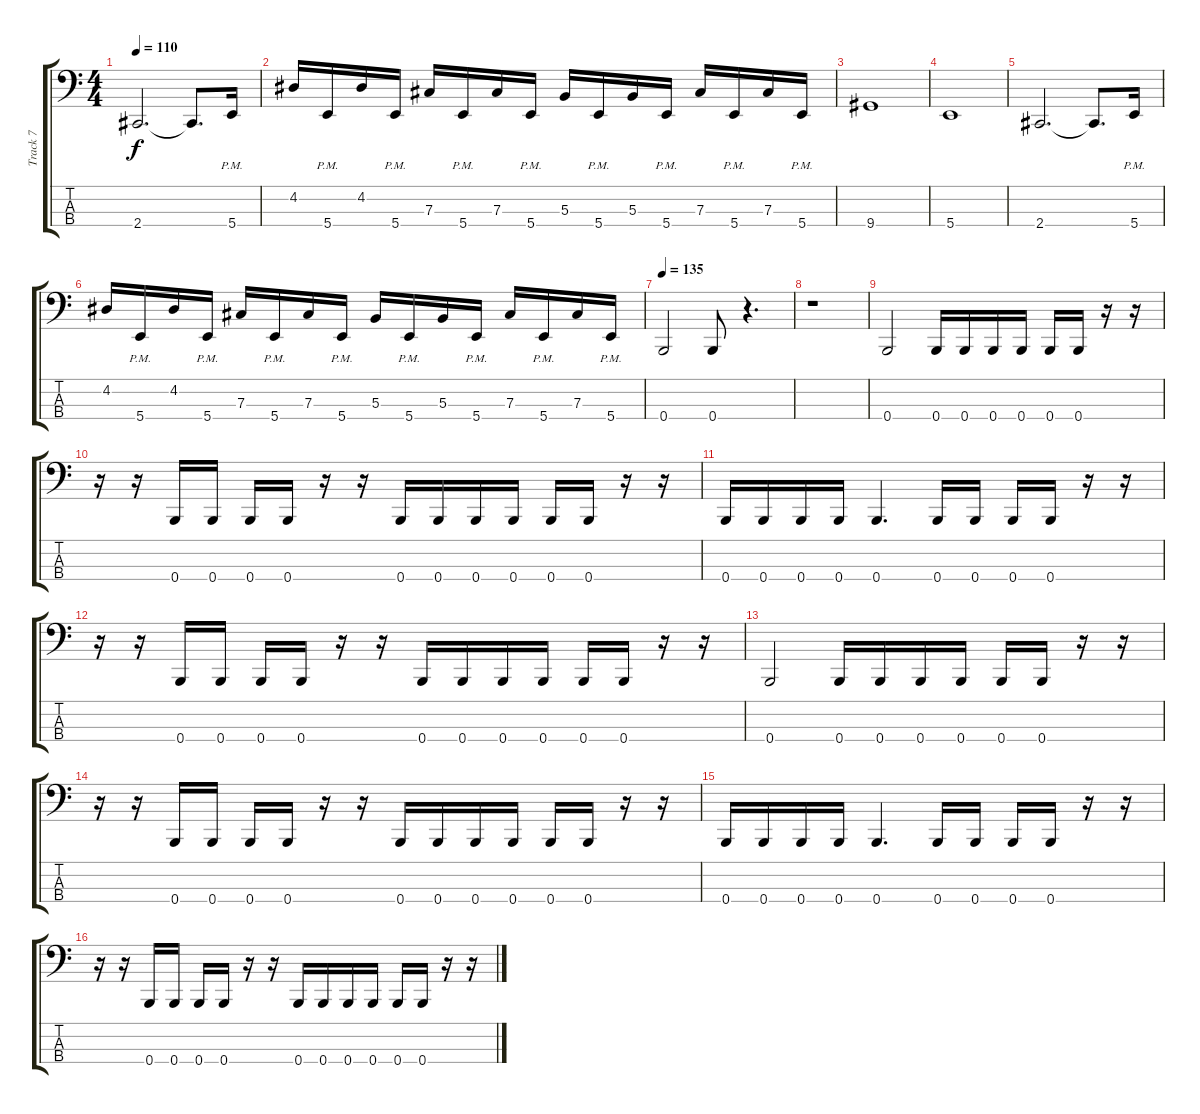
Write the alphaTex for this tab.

\track ("Track 7" "Track 7") {instrument electricbasspick}
\staff {score tabs}
\tuning (E2 B1 Gb1 B0) {hide}
\ts (4 4)
\tempo 110
\clef f4
\ks c
2.4.2{d dy f} 2.4{t}.8{d} 5.4{pm}.16 |
4.2.16 5.4{pm}.16 4.2.16 5.4{pm}.16 7.3.16 5.4{pm}.16 7.3.16 5.4{pm}.16 5.3.16 5.4{pm}.16 5.3.16 5.4{pm}.16 7.3.16 5.4{pm}.16 7.3.16 5.4{pm}.16 |
9.4.1 |
5.4.1 |
2.4.2{d} 2.4{t}.8{d} 5.4{pm}.16 |
4.2.16 5.4{pm}.16 4.2.16 5.4{pm}.16 7.3.16 5.4{pm}.16 7.3.16 5.4{pm}.16 5.3.16 5.4{pm}.16 5.3.16 5.4{pm}.16 7.3.16 5.4{pm}.16 7.3.16 5.4{pm}.16 |
\tempo 135
0.4.2 0.4.8 r.4{d} |
r.1 |
0.4.2 0.4.16 0.4.16 0.4.16 0.4.16 0.4.16 0.4.16 r.16 r.16 |
r.16 r.16 0.4.16 0.4.16 0.4.16 0.4.16 r.16 r.16 0.4.16 0.4.16 0.4.16 0.4.16 0.4.16 0.4.16 r.16 r.16 |
0.4.16 0.4.16 0.4.16 0.4.16 0.4.4{d} 0.4.16 0.4.16 0.4.16 0.4.16 r.16 r.16 |
r.16 r.16 0.4.16 0.4.16 0.4.16 0.4.16 r.16 r.16 0.4.16 0.4.16 0.4.16 0.4.16 0.4.16 0.4.16 r.16 r.16 |
0.4.2 0.4.16 0.4.16 0.4.16 0.4.16 0.4.16 0.4.16 r.16 r.16 |
r.16 r.16 0.4.16 0.4.16 0.4.16 0.4.16 r.16 r.16 0.4.16 0.4.16 0.4.16 0.4.16 0.4.16 0.4.16 r.16 r.16 |
0.4.16 0.4.16 0.4.16 0.4.16 0.4.4{d} 0.4.16 0.4.16 0.4.16 0.4.16 r.16 r.16 |
r.16 r.16 0.4.16 0.4.16 0.4.16 0.4.16 r.16 r.16 0.4.16 0.4.16 0.4.16 0.4.16 0.4.16 0.4.16 r.16 r.16
